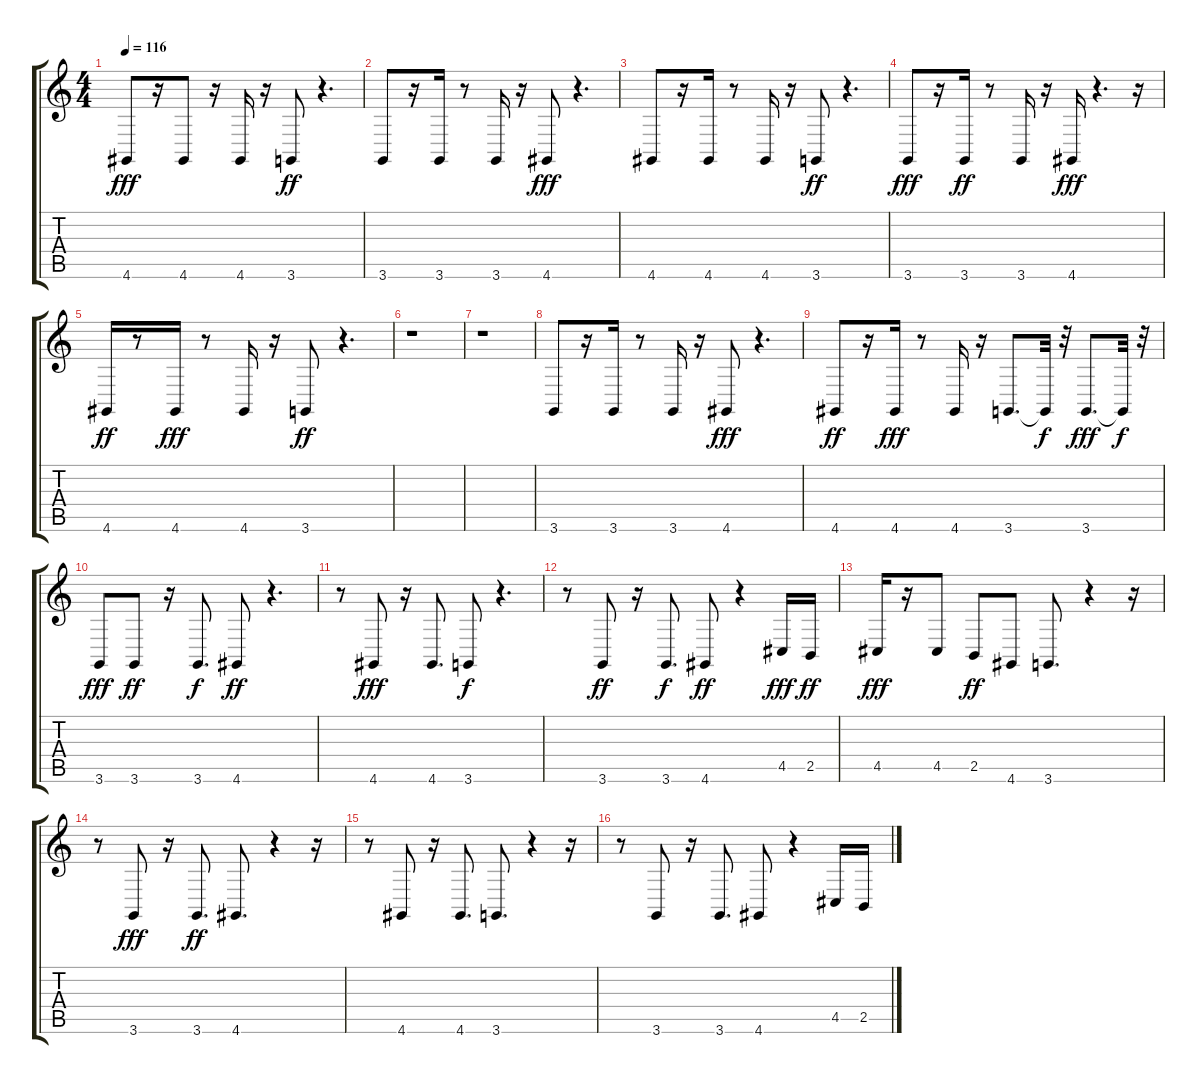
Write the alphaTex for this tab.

\track "" {instrument synthbrass1}
\staff {score tabs}
\tuning (E4 B3 G3 D3 A2 E2) {hide}
\ts (4 4)
\tempo 116
\clef g2
\ks c
4.6.8{dy fff} r.16 4.6.8 r.16 4.6.16 r.16 3.6.8{dy ff} r.4{d} |
3.6.8 r.16 3.6.16 r.8 3.6.16 r.16 4.6.8{dy fff} r.4{d} |
4.6.8 r.16 4.6.16 r.8 4.6.16 r.16 3.6.8{dy ff} r.4{d} |
3.6.8{dy fff} r.16 3.6.16{dy ff} r.8 3.6.16 r.16 4.6.16{dy fff} r.4{d} r.16 |
4.6.16{dy ff} r.8 4.6.16{dy fff} r.8 4.6.16 r.16 3.6.8{dy ff} r.4{d} |
r.1 |
r.1 |
3.6.8 r.16 3.6.16 r.8 3.6.16 r.16 4.6.8{dy fff} r.4{d} |
4.6.8{dy ff} r.16 4.6.16{dy fff} r.8 4.6.16 r.16 3.6.8{d} 3.6{t}.32{dy f} r.32 3.6.8{d dy fff} 3.6{t}.32{dy f} r.32 |
3.6.8{dy fff} 3.6.8{dy ff} r.16 3.6.8{d dy f} 4.6.8{dy ff} r.4{d} |
r.8 4.6.8{dy fff} r.16 4.6.8{d} 3.6.8{dy f} r.4{d} |
r.8 3.6.8{dy ff} r.16 3.6.8{d dy f} 4.6.8{dy ff} r.4 4.5.16{dy fff} 2.5.16{dy ff} |
4.5.16{dy fff} r.16 4.5.8 2.5.8{dy ff} 4.6.8 3.6.8{d} r.4 r.16 |
r.8 3.6.8{dy fff} r.16 3.6.8{d dy ff} 4.6.8{d} r.4 r.16 |
r.8 4.6.8 r.16 4.6.8{d} 3.6.8{d} r.4 r.16 |
r.8 3.6.8 r.16 3.6.8{d} 4.6.8 r.4 4.5.16 2.5.16
